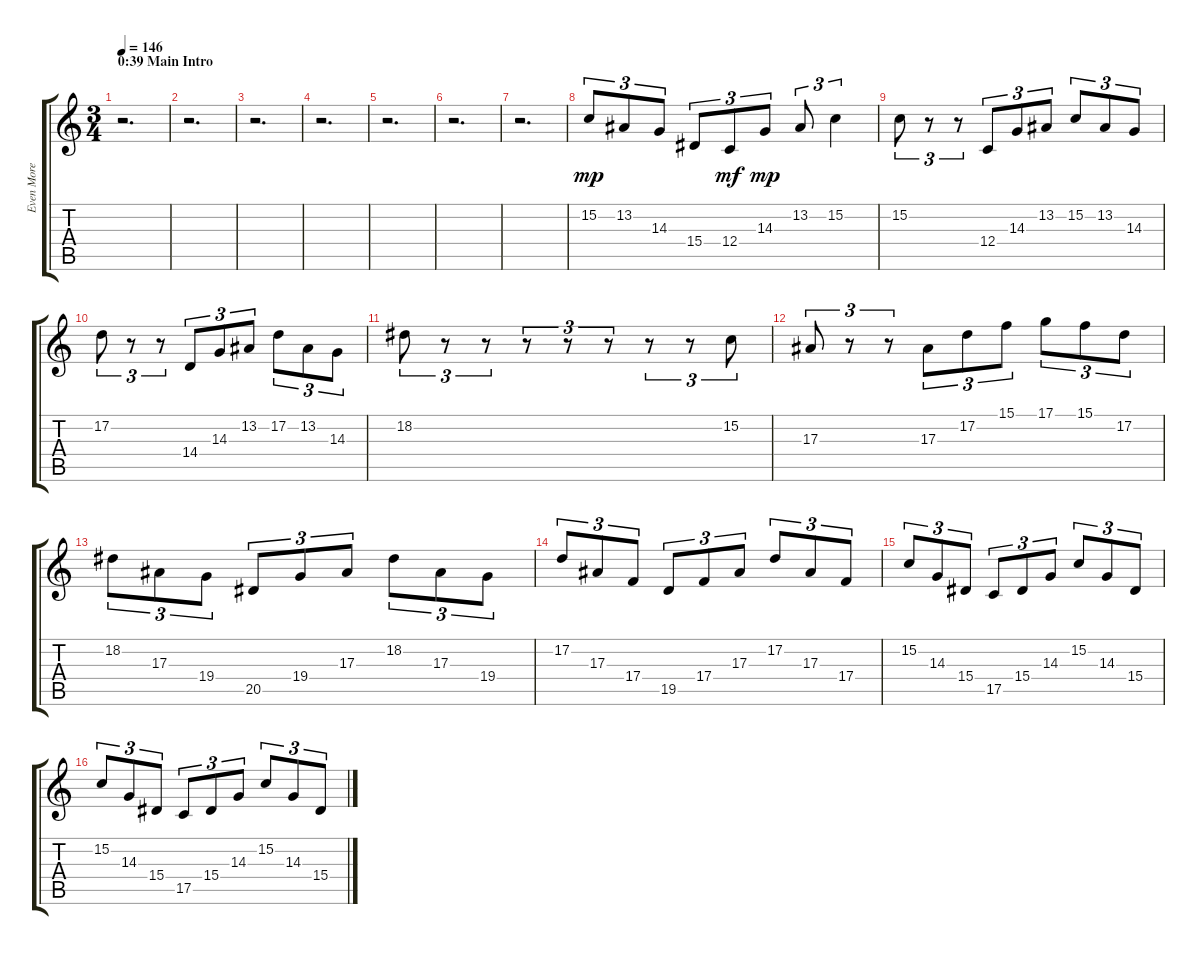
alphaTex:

\track ("Even More Keys" "Even More ") {instrument orchestralharp}
\staff {score tabs}
\tuning (D4 A3 F3 C3 G2 C2) {hide}
\ts (3 4)
\section ("" "0:39 Main Intro")
\tempo 146
\clef g2
\ks c
r.2{d dy p} |
r.2{d} |
r.2{d} |
r.2{d} |
r.2{d} |
r.2{d} |
r.2{d} |
15.2.8{tu (3 2) dy mp} 13.2.8{tu (3 2)} 14.3.8{tu (3 2)} 15.4.8{tu (3 2)} 12.4.8{tu (3 2) dy mf} 14.3.8{tu (3 2) dy mp} 13.2.8{tu (3 2)} 15.2.4{tu (3 2)} |
15.2.8{tu (3 2)} r.8{tu (3 2)} r.8{tu (3 2)} 12.4.8{tu (3 2)} 14.3.8{tu (3 2)} 13.2.8{tu (3 2)} 15.2.8{tu (3 2)} 13.2.8{tu (3 2)} 14.3.8{tu (3 2)} |
17.2.8{tu (3 2)} r.8{tu (3 2)} r.8{tu (3 2)} 14.4.8{tu (3 2)} 14.3.8{tu (3 2)} 13.2.8{tu (3 2)} 17.2.8{tu (3 2)} 13.2.8{tu (3 2)} 14.3.8{tu (3 2)} |
18.2.8{tu (3 2)} r.8{tu (3 2)} r.8{tu (3 2)} r.8{tu (3 2)} r.8{tu (3 2)} r.8{tu (3 2)} r.8{tu (3 2)} r.8{tu (3 2)} 15.2.8{tu (3 2)} |
17.3.8{tu (3 2)} r.8{tu (3 2)} r.8{tu (3 2)} 17.3.8{tu (3 2)} 17.2.8{tu (3 2)} 15.1.8{tu (3 2)} 17.1.8{tu (3 2)} 15.1.8{tu (3 2)} 17.2.8{tu (3 2)} |
18.2.8{tu (3 2)} 17.3.8{tu (3 2)} 19.4.8{tu (3 2)} 20.5.8{tu (3 2)} 19.4.8{tu (3 2)} 17.3.8{tu (3 2)} 18.2.8{tu (3 2)} 17.3.8{tu (3 2)} 19.4.8{tu (3 2)} |
17.2.8{tu (3 2)} 17.3.8{tu (3 2)} 17.4.8{tu (3 2)} 19.5.8{tu (3 2)} 17.4.8{tu (3 2)} 17.3.8{tu (3 2)} 17.2.8{tu (3 2)} 17.3.8{tu (3 2)} 17.4.8{tu (3 2)} |
15.2.8{tu (3 2)} 14.3.8{tu (3 2)} 15.4.8{tu (3 2)} 17.5.8{tu (3 2)} 15.4.8{tu (3 2)} 14.3.8{tu (3 2)} 15.2.8{tu (3 2)} 14.3.8{tu (3 2)} 15.4.8{tu (3 2)} |
15.2.8{tu (3 2)} 14.3.8{tu (3 2)} 15.4.8{tu (3 2)} 17.5.8{tu (3 2)} 15.4.8{tu (3 2)} 14.3.8{tu (3 2)} 15.2.8{tu (3 2)} 14.3.8{tu (3 2)} 15.4.8{tu (3 2)}
